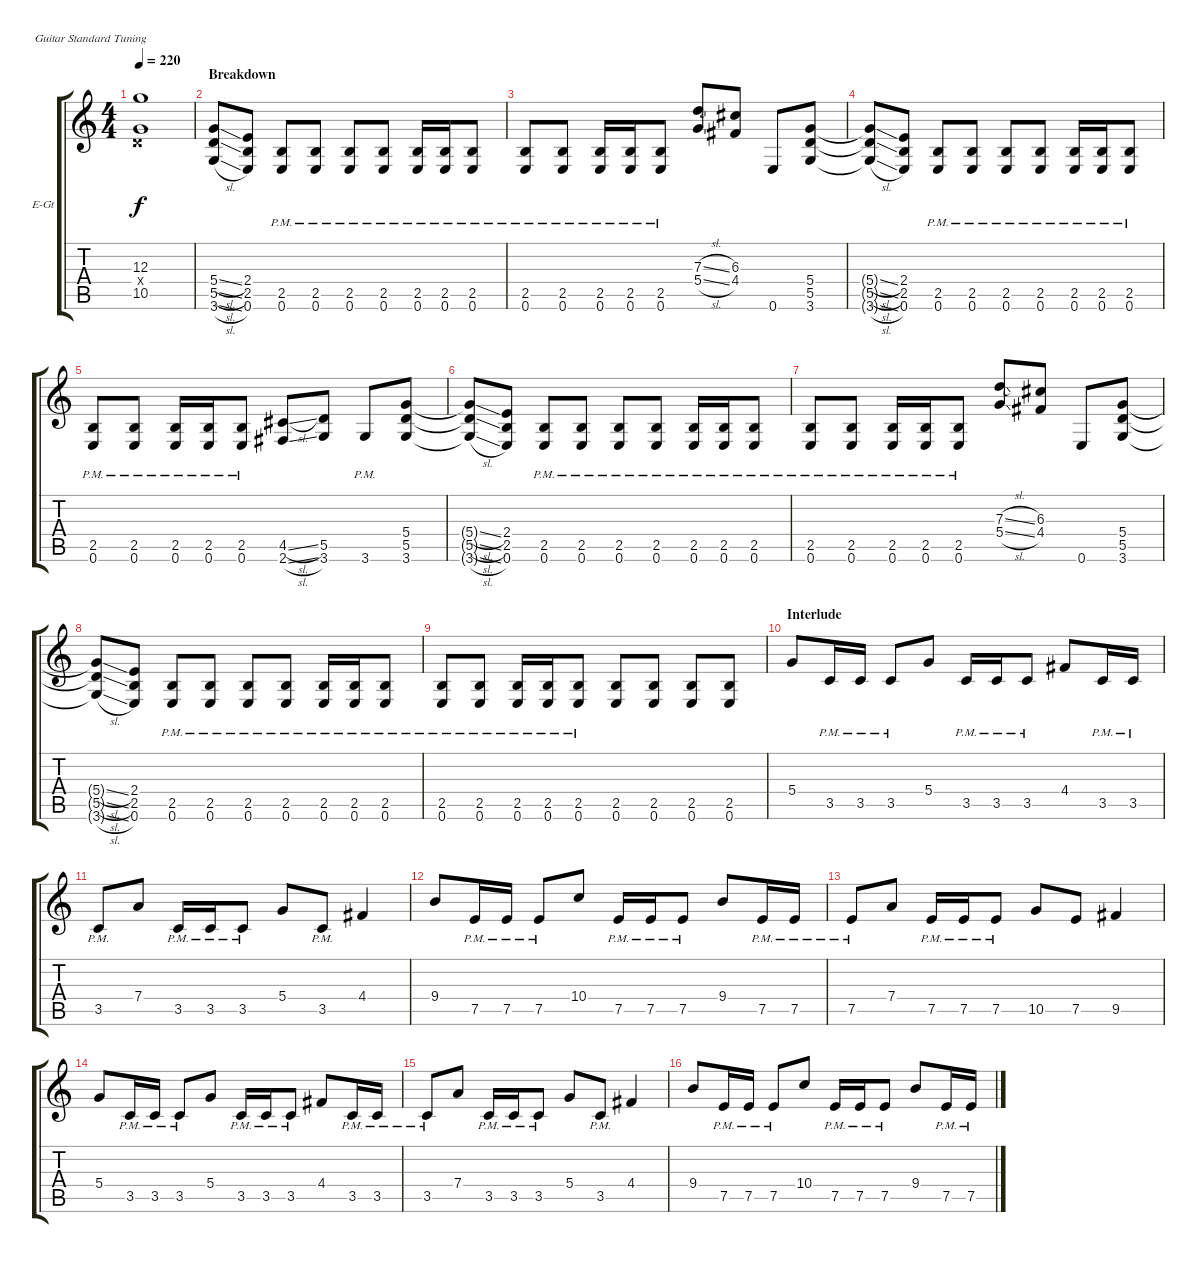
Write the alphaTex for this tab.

\bracketExtendMode groupsimilarinstruments
\firstSystemTrackNameOrientation horizontal
\otherSystemsTrackNameOrientation horizontal
\track ("Electric Guitar 2" "E-Gt") {instrument distortionguitar}
\staff {score tabs}
\tuning (E4 B3 G3 D3 A2 E2)
\ts (4 4)
\tempo 220
\clef g2
\ks c
(10.5 12.3 0.4{x}).1{dy f} |
\section ("" "Breakdown")
(5.4{sl} 5.5{sl} 3.6{sl}).8 (0.6 2.5 2.4).8 (0.6{pm} 2.5{pm}).8 (0.6{pm} 2.5{pm}).8 (0.6{pm} 2.5{pm}).8 (0.6{pm} 2.5{pm}).8 (0.6{pm} 2.5{pm}).16 (0.6{pm} 2.5{pm}).16 (0.6{pm} 2.5{pm}).8 |
(0.6{pm} 2.5{pm}).8 (0.6{pm} 2.5{pm}).8 (0.6{pm} 2.5{pm}).16 (0.6{pm} 2.5{pm}).16 (0.6{pm} 2.5{pm}).8 (5.4{sl} 7.3{sl}).8 (4.4 6.3).8 0.6.8 (3.6 5.5 5.4).8 |
(5.4{sl t} 5.5{sl t} 3.6{sl t}).8 (0.6 2.5 2.4).8 (0.6{pm} 2.5{pm}).8 (0.6{pm} 2.5{pm}).8 (0.6{pm} 2.5{pm}).8 (0.6{pm} 2.5{pm}).8 (0.6{pm} 2.5{pm}).16 (0.6{pm} 2.5{pm}).16 (0.6{pm} 2.5{pm}).8 |
(0.6{pm} 2.5{pm}).8 (0.6{pm} 2.5{pm}).8 (0.6{pm} 2.5{pm}).16 (0.6{pm} 2.5{pm}).16 (0.6{pm} 2.5{pm}).8 (2.6{sl} 4.5{sl}).8 (3.6 5.5).8 3.6{pm}.8 (3.6 5.5 5.4).8 |
(5.4{sl t} 5.5{sl t} 3.6{sl t}).8 (0.6 2.5 2.4).8 (0.6{pm} 2.5{pm}).8 (0.6{pm} 2.5{pm}).8 (0.6{pm} 2.5{pm}).8 (0.6{pm} 2.5{pm}).8 (0.6{pm} 2.5{pm}).16 (0.6{pm} 2.5{pm}).16 (0.6{pm} 2.5{pm}).8 |
(0.6{pm} 2.5{pm}).8 (0.6{pm} 2.5{pm}).8 (0.6{pm} 2.5{pm}).16 (0.6{pm} 2.5{pm}).16 (0.6{pm} 2.5{pm}).8 (5.4{sl} 7.3{sl}).8 (4.4 6.3).8 0.6.8 (3.6 5.5 5.4).8 |
(5.4{sl t} 5.5{sl t} 3.6{sl t}).8 (0.6 2.5 2.4).8 (0.6{pm} 2.5{pm}).8 (0.6{pm} 2.5{pm}).8 (0.6{pm} 2.5{pm}).8 (0.6{pm} 2.5{pm}).8 (0.6{pm} 2.5{pm}).16 (0.6{pm} 2.5{pm}).16 (0.6{pm} 2.5{pm}).8 |
(0.6{pm} 2.5{pm}).8 (0.6{pm} 2.5{pm}).8 (0.6{pm} 2.5{pm}).16 (0.6{pm} 2.5{pm}).16 (0.6{pm} 2.5{pm}).8 (0.6 2.5).8 (0.6 2.5).8 (0.6 2.5).8 (0.6 2.5).8 |
\section ("" "Interlude")
5.4.8 3.5{pm}.16 3.5{pm}.16 3.5{pm}.8 5.4.8 3.5{pm}.16 3.5{pm}.16 3.5{pm}.8 4.4.8 3.5{pm}.16 3.5{pm}.16 |
3.5{pm}.8 7.4.8 3.5{pm}.16 3.5{pm}.16 3.5{pm}.8 5.4.8 3.5{pm}.8 4.4.4 |
9.4.8 7.5{pm}.16 7.5{pm}.16 7.5{pm}.8 10.4.8 7.5{pm}.16 7.5{pm}.16 7.5{pm}.8 9.4.8 7.5{pm}.16 7.5{pm}.16 |
7.5{pm}.8 7.4.8 7.5{pm}.16 7.5{pm}.16 7.5{pm}.8 10.5.8 7.5.8 9.5.4 |
5.4.8 3.5{pm}.16 3.5{pm}.16 3.5{pm}.8 5.4.8 3.5{pm}.16 3.5{pm}.16 3.5{pm}.8 4.4.8 3.5{pm}.16 3.5{pm}.16 |
3.5{pm}.8 7.4.8 3.5{pm}.16 3.5{pm}.16 3.5{pm}.8 5.4.8 3.5{pm}.8 4.4.4 |
9.4.8 7.5{pm}.16 7.5{pm}.16 7.5{pm}.8 10.4.8 7.5{pm}.16 7.5{pm}.16 7.5{pm}.8 9.4.8 7.5{pm}.16 7.5{pm}.16
